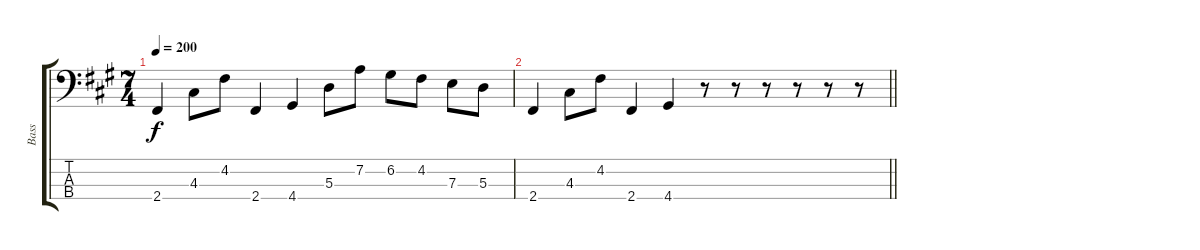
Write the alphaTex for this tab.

\track ("Bass" "Bass") {instrument electricbassfinger}
\staff {score tabs}
\tuning (G2 D2 A1 E1) {hide}
\ts (7 4)
\tempo 200
\clef f4
\ks f#minor
2.4.4{dy f} 4.3.8 4.2.8 2.4.4 4.4.4 5.3.8 7.2.8 6.2.8 4.2.8 7.3.8 5.3.8 |
\barLineRight lightlight
2.4.4 4.3.8 4.2.8 2.4.4 4.4.4 r.8 r.8 r.8 r.8 r.8 r.8
